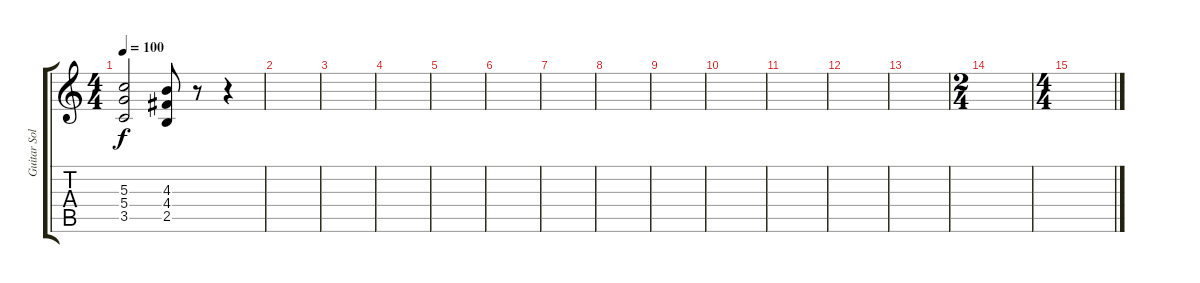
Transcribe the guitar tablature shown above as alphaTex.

\track ("Guitar Solo Rythm" "Guitar Sol") {instrument distortionguitar}
\staff {score tabs}
\tuning (E4 B3 G3 D3 A2 E2) {hide}
\ts (4 4)
\tempo 100
\clef g2
\ks c
(5.3 5.4 3.5).2{dy f} (4.3 4.4 2.5).8 r.8 r.4 |
|
|
|
|
|
|
|
|
|
|
|
|
\ts (2 4)
|
\ts (4 4)
